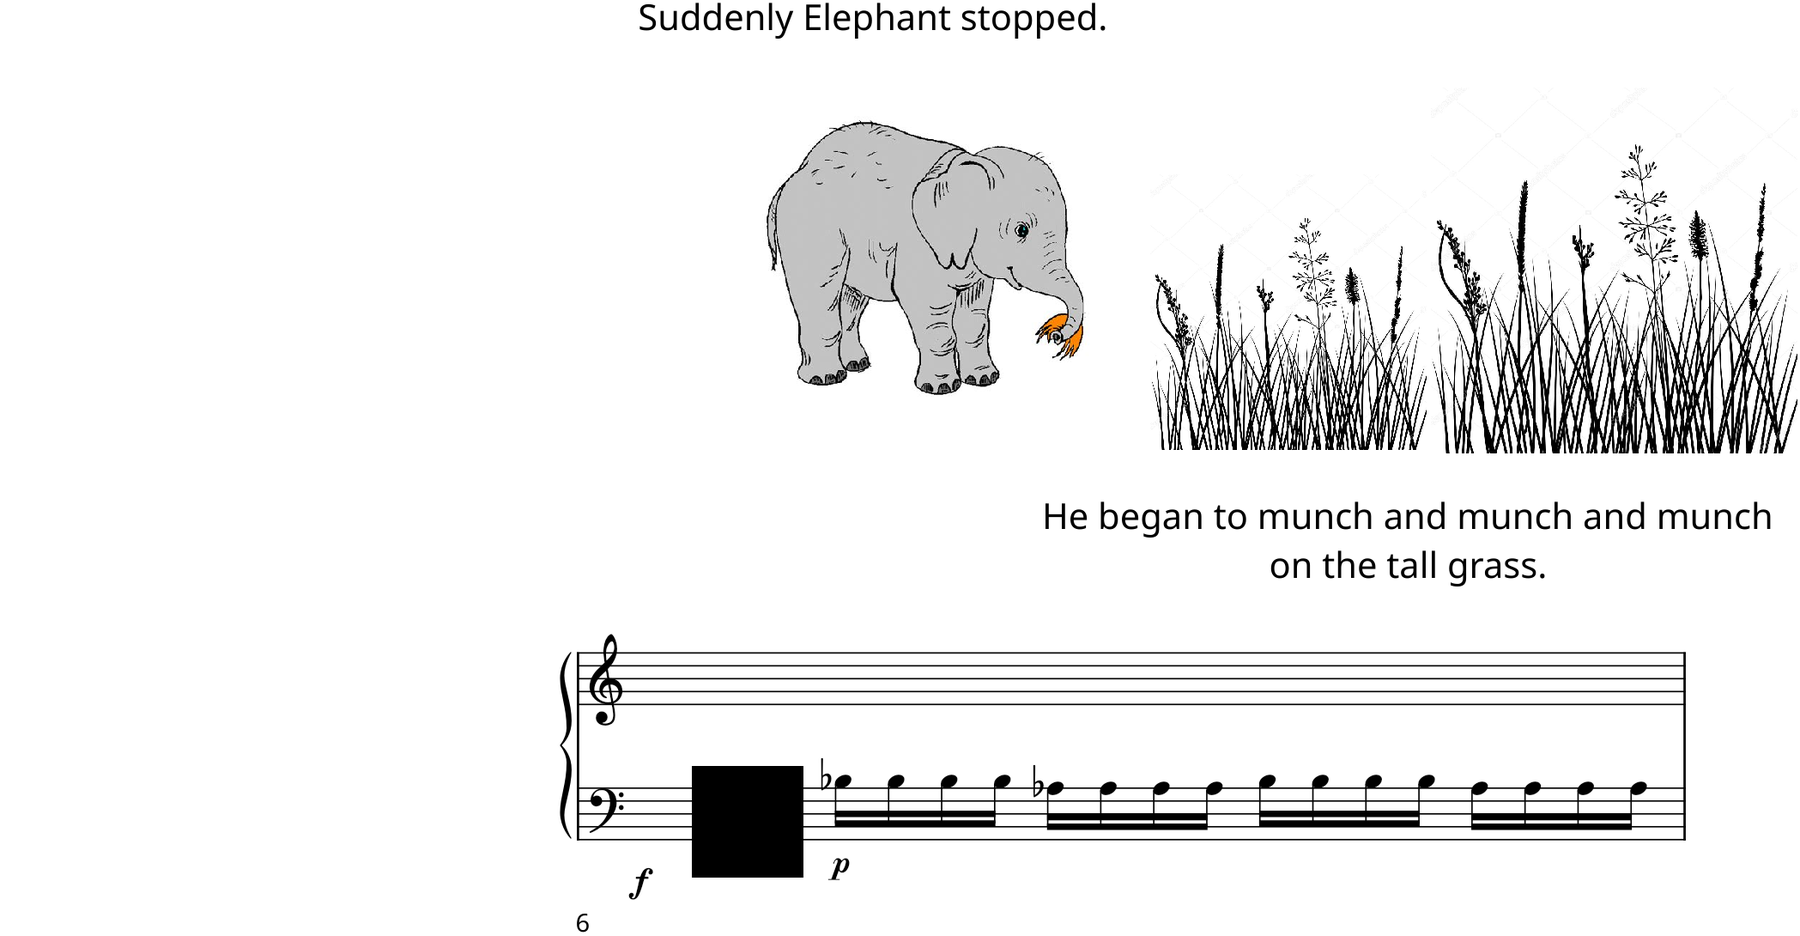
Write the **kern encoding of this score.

**kern	**kern	**dynam
*part1	*part1	*part1
*staff2	*staff1	*staff1/2
*I"Piano	*	*
*I'Pno.	*	*
!!LO:PB:g=z
*clefF4	*clefG2	*
*k[]	*k[]	*
*M6/4	*M6/4	*
=3	=3	=3
!	!	!LO:DY:b=2
2ryy	1.ryy	f
!	!	!LO:DY:b=2
16B-X\LL	.	p
16B-\	.	.
16B-\	.	.
16B-\JJ	.	.
16A-X\LL	.	.
16A-\	.	.
16A-\	.	.
16A-\JJ	.	.
16B-\LL	.	.
16B-\	.	.
16B-\	.	.
16B-\JJ	.	.
16A-\LL	.	.
16A-\	.	.
16A-\	.	.
16A-\JJ	.	.
=	=	=
*-	*-	*-
